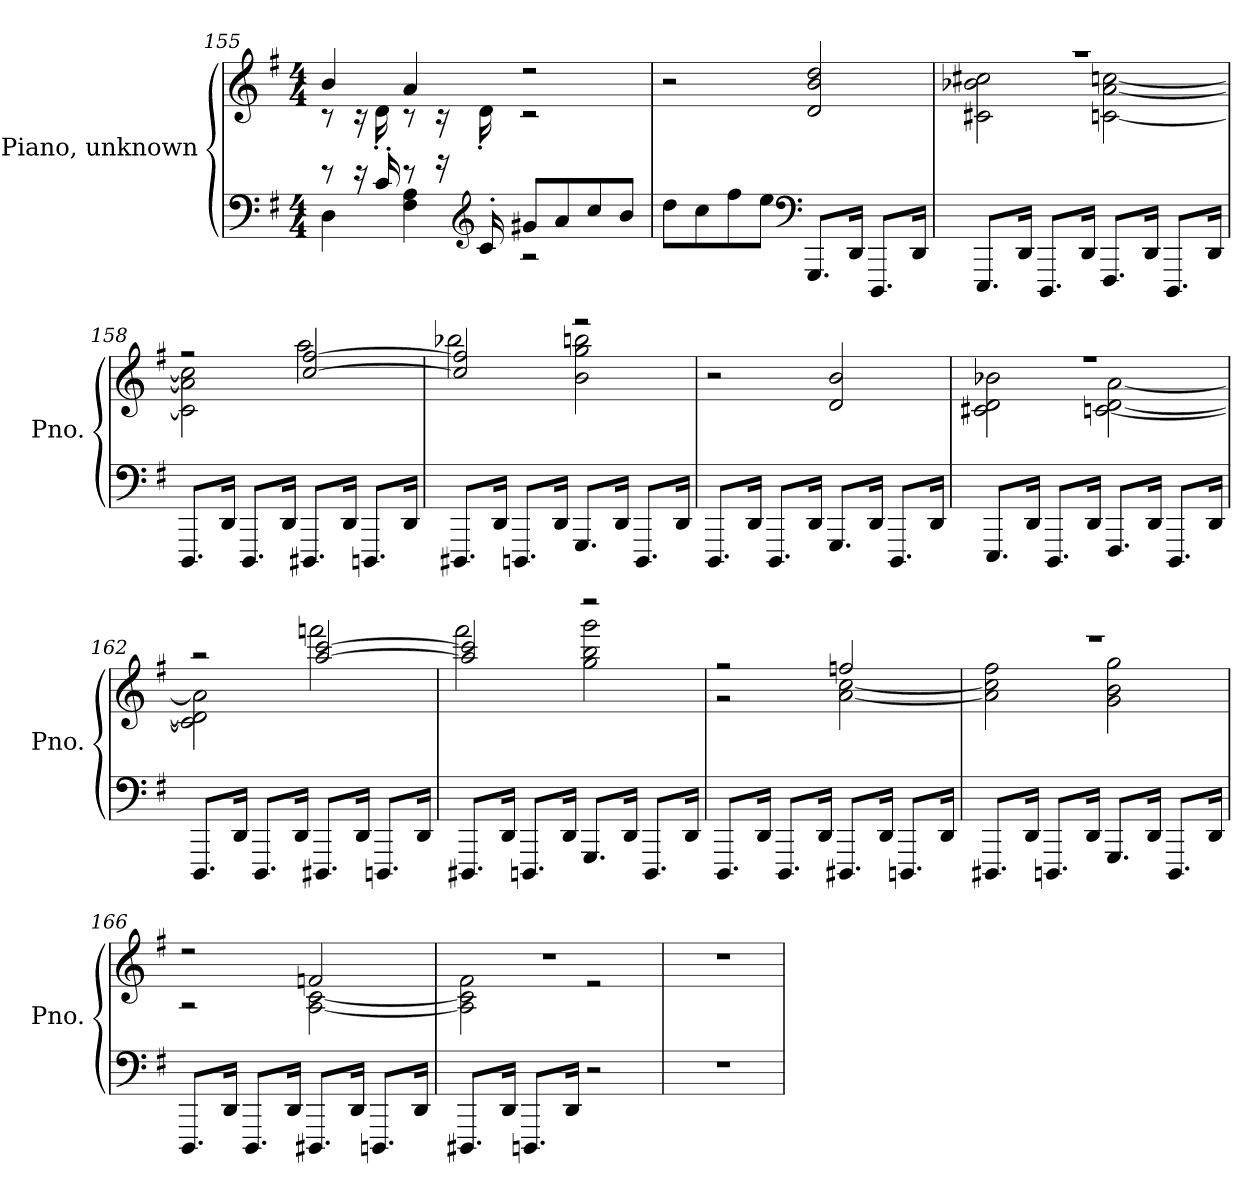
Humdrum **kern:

**kern	**kern
*part1	*part1
*staff2	*staff1
*I"Piano, unknown	*
*I'Pno.	*
*clefF4	*clefG2
*k[f#]	*k[f#]
*M4/4	*M4/4
=155	=155
*^	*^
8r	4D\	4b/	8r
16r	.	.	16r
16c'/	.	.	16d'\
8r	4F#\ 4A\	4a/	8r
16r	.	.	16r
*clefG2	*	*	*
16c'/	.	.	16d'\
8g#X/L	2r	2r	2r
8a/	.	.	.
8cc/	.	.	.
8b/J	.	.	.
*v	*v	*	*
*	*v	*v
=156	=156
8dd\L	2r
8cc\	.
8ff#\	.
8ee\J	.
*clefF4	*
8.GGG/L	2d/ 2b/ 2dd/
16DD/Jk	.
8.DDD/L	.
16DD/Jk	.
!!LO:LB:g=z
=157	=157
*	*^
8.EEE/L	1r	2c#X\ 2b-X\ 2cc#X\
16DD/Jk	.	.
8.DDD/L	.	.
16DD/Jk	.	.
8.FFF#/L	.	[2cn\ [2a\ [2ccn\
16DD/Jk	.	.
8.DDD/L	.	.
16DD/Jk	.	.
=158	=158	=158
8.DDD/L	2r	2c\] 2a\] 2cc\]
16DD/Jk	.	.
8.DDD/L	.	.
16DD/Jk	.	.
8.DDD#X/L	[2cc/ [2ff#/	2aa\
16DD/Jk	.	.
8.DDDn/L	.	.
16DD/Jk	.	.
=159	=159	=159
8.DDD#X/L	2cc/] 2ff#/]	2bb-X\
16DD/Jk	.	.
8.DDDn/L	.	.
16DD/Jk	.	.
8.GGG/L	2r	2b\ 2gg\ 2bbn\
16DD/Jk	.	.
8.DDD/L	.	.
16DD/Jk	.	.
*	*v	*v
!!LO:LB:g=z
=160	=160
8.DDD/L	2r
16DD/Jk	.
8.DDD/L	.
16DD/Jk	.
8.GGG/L	2d/ 2b/
16DD/Jk	.
8.DDD/L	.
16DD/Jk	.
=161	=161
*	*^
8.EEE/L	1r	2c#X\ 2d\ 2b-X\
16DD/Jk	.	.
8.DDD/L	.	.
16DD/Jk	.	.
8.FFF#/L	.	[2cn\ [2d\ [2a\
16DD/Jk	.	.
8.DDD/L	.	.
16DD/Jk	.	.
=162	=162	=162
8.DDD/L	2r	2c\] 2d\] 2a\]
16DD/Jk	.	.
8.DDD/L	.	.
16DD/Jk	.	.
8.DDD#X/L	[2aa/ [2ccc/	2fffn\
16DD/Jk	.	.
8.DDDn/L	.	.
16DD/Jk	.	.
!!LO:LB:g=z	!!
=163	=163	=163
8.DDD#X/L	2aa/] 2ccc/]	2fff#\
16DD/Jk	.	.
8.DDDn/L	.	.
16DD/Jk	.	.
8.GGG/L	2r	2gg\ 2bb\ 2ggg\
16DD/Jk	.	.
8.DDD/L	.	.
16DD/Jk	.	.
=164	=164	=164
8.DDD/L	2r	2r
16DD/Jk	.	.
8.DDD/L	.	.
16DD/Jk	.	.
8.DDD#X/L	2ffn/	[2a\ [2cc\
16DD/Jk	.	.
8.DDDn/L	.	.
16DD/Jk	.	.
=165	=165	=165
8.DDD#X/L	1r	2a\] 2cc\] 2ff#\
16DD/Jk	.	.
8.DDDn/L	.	.
16DD/Jk	.	.
8.GGG/L	.	2g\ 2b\ 2gg\
16DD/Jk	.	.
8.DDD/L	.	.
16DD/Jk	.	.
!!LO:LB:g=z	!!
=166	=166	=166
8.DDD/L	2r	2r
16DD/Jk	.	.
8.DDD/L	.	.
16DD/Jk	.	.
8.DDD#X/L	2fn/	[2A\ [2c\
16DD/Jk	.	.
8.DDDn/L	.	.
16DD/Jk	.	.
=167	=167	=167
8.DDD#X/L	1r	2A\] 2c\] 2f#\
16DD/Jk	.	.
8.DDDn/L	.	.
16DD/Jk	.	.
2r	.	2r
*	*v	*v
=168	=168
1r	1r
=	=
*-	*-
